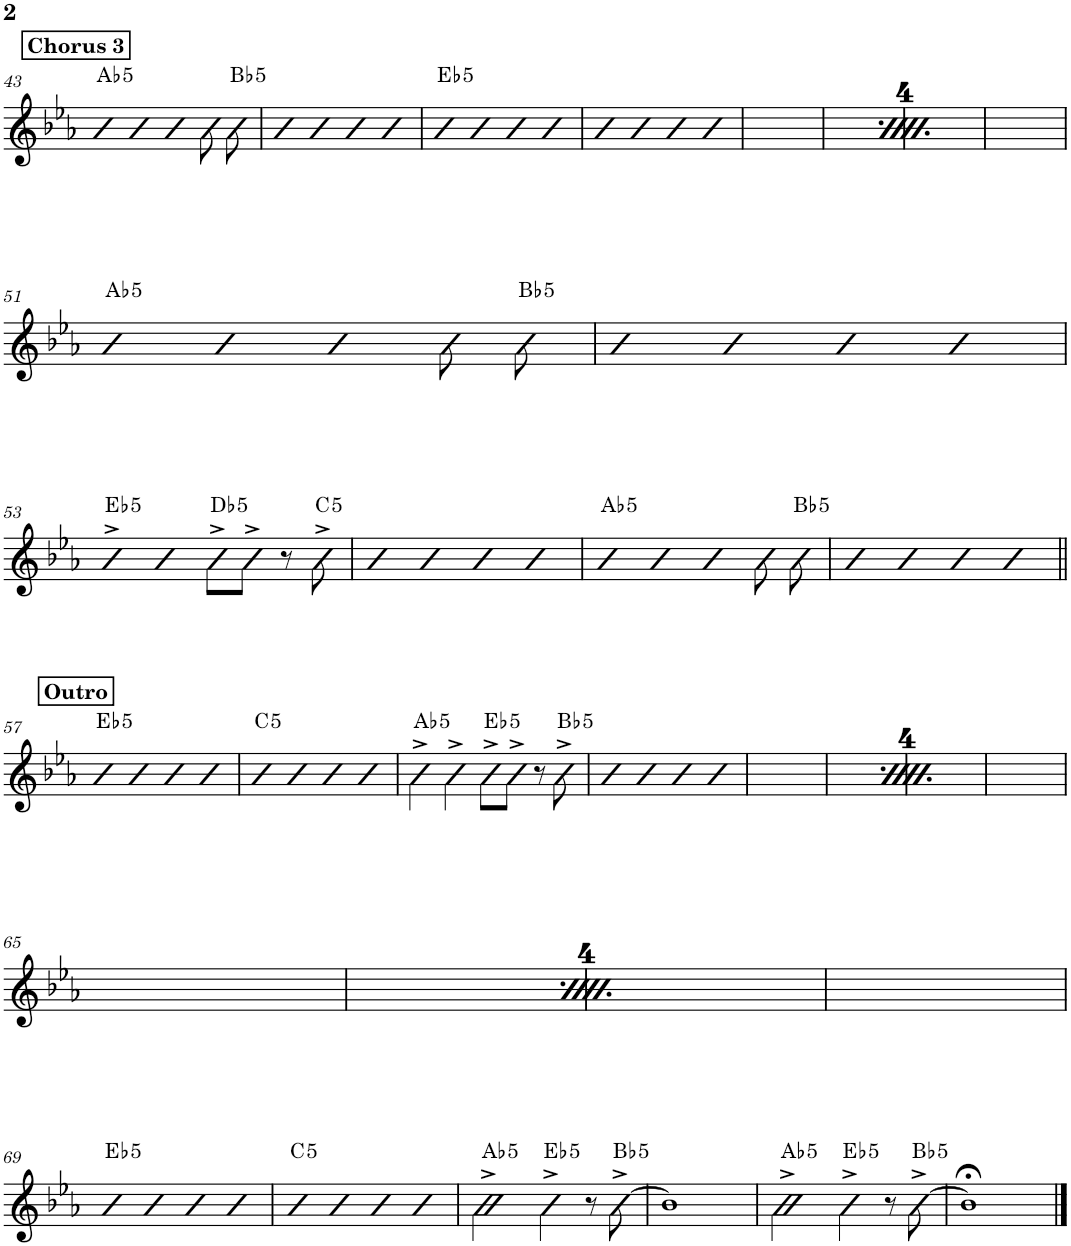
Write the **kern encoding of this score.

**kern	**harte
*part1	*part1
*staff1	*
*I"Piano	*
*I'Pno.	*
!!LO:PB:g=z
*clefG2	*
*k[b-e-a-]	*
*M4/4	*
!!LO:REH:place=s1:a:B:cj:t=Chorus 3
=43	=43
!	!LO:H:kt=5
4b-	Ab:(1,5)
4b-	.
4b-	.
8b-\	.
!	!LO:H:kt=5
8b-\	Bb:(1,5)
=44	=44
4b-	.
4b-	.
4b-	.
4b-	.
=45	=45
!	!LO:H:kt=5
4b-	Eb:(1,5)
4b-	.
4b-	.
4b-	.
=46	=46
4b-	.
4b-	.
4b-	.
4b-	.
!!LO:REH:place=s1:a:B:cj:t=Chorus 3
=47	=47
!	!LO:H:kt=5
4b-	Ab:(1,5)
4b-	.
4b-	.
8b-\	.
!	!LO:H:kt=5
8b-\	Bb:(1,5)
=48	=48
4b-	.
4b-	.
4b-	.
4b-	.
=49	=49
!	!LO:H:kt=5
4b-	Eb:(1,5)
4b-	.
4b-	.
4b-	.
=50	=50
4b-	.
4b-	.
4b-	.
4b-	.
!!LO:LB:g=z
=51	=51
!	!LO:H:kt=5
4b-	Ab:(1,5)
4b-	.
4b-	.
8b-\	.
!	!LO:H:kt=5
8b-\	Bb:(1,5)
=52	=52
4b-	.
4b-	.
4b-	.
4b-	.
!!LO:LB:g=z
=53	=53
!	!LO:H:kt=5
4b-^	Eb:(1,5)
4b-	.
!	!LO:H:kt=5
8b-^\L	Db:(1,5)
8b-^\J	.
8r	.
!	!LO:H:kt=5
8b-^\	C:(1,5)
=54	=54
4b-	.
4b-	.
4b-	.
4b-	.
=55	=55
!	!LO:H:kt=5
4b-	Ab:(1,5)
4b-	.
4b-	.
8b-\	.
!	!LO:H:kt=5
8b-\	Bb:(1,5)
=56	=56
4b-	.
4b-	.
4b-	.
4b-	.
!!LO:LB:g=z
!!LO:REH:place=s1:a:B:cj:t=Outro
=57||	=57||
!	!LO:H:kt=5
4b-	Eb:(1,5)
4b-	.
4b-	.
4b-	.
=58	=58
!	!LO:H:kt=5
4b-	C:(1,5)
4b-	.
4b-	.
4b-	.
=59	=59
!	!LO:H:kt=5
4b-^\	Ab:(1,5)
4b-^\	.
!	!LO:H:kt=5
8b-^\L	Eb:(1,5)
8b-^\J	.
8r	.
!	!LO:H:kt=5
8b-^\	Bb:(1,5)
=60	=60
4b-	.
4b-	.
4b-	.
4b-	.
!!LO:REH:place=s1:a:B:cj:t=Outro
=61	=61
!	!LO:H:kt=5
4b-	Eb:(1,5)
4b-	.
4b-	.
4b-	.
=62	=62
!	!LO:H:kt=5
4b-	C:(1,5)
4b-	.
4b-	.
4b-	.
=63	=63
!	!LO:H:kt=5
4b-^\	Ab:(1,5)
4b-^\	.
!	!LO:H:kt=5
8b-^\L	Eb:(1,5)
8b-^\J	.
8r	.
!	!LO:H:kt=5
8b-^\	Bb:(1,5)
=64	=64
4b-	.
4b-	.
4b-	.
4b-	.
!!LO:LB:g=z
!!LO:REH:place=s1:a:B:cj:t=Outro
=65	=65
!	!LO:H:kt=5
4b-	Eb:(1,5)
4b-	.
4b-	.
4b-	.
=66	=66
!	!LO:H:kt=5
4b-	C:(1,5)
4b-	.
4b-	.
4b-	.
=67	=67
!	!LO:H:kt=5
4b-^\	Ab:(1,5)
4b-^\	.
!	!LO:H:kt=5
8b-^\L	Eb:(1,5)
8b-^\J	.
8r	.
!	!LO:H:kt=5
8b-^\	Bb:(1,5)
=68	=68
4b-	.
4b-	.
4b-	.
4b-	.
!!LO:LB:g=z
=69	=69
!	!LO:H:kt=5
4b-	Eb:(1,5)
4b-	.
4b-	.
4b-	.
=70	=70
!	!LO:H:kt=5
4b-	C:(1,5)
4b-	.
4b-	.
4b-	.
=71	=71
!	!LO:H:kt=5
2b-^\	Ab:(1,5)
!	!LO:H:kt=5
4b-^\	Eb:(1,5)
8r	.
!	!LO:H:kt=5
[8b-^\	Bb:(1,5)
=72	=72
1b-]	.
=73	=73
!	!LO:H:kt=5
2b-^\	Ab:(1,5)
!	!LO:H:kt=5
4b-^\	Eb:(1,5)
8r	.
!	!LO:H:kt=5
[8b-^\	Bb:(1,5)
=74	=74
1b-;<]	.
==	==
*-	*-
